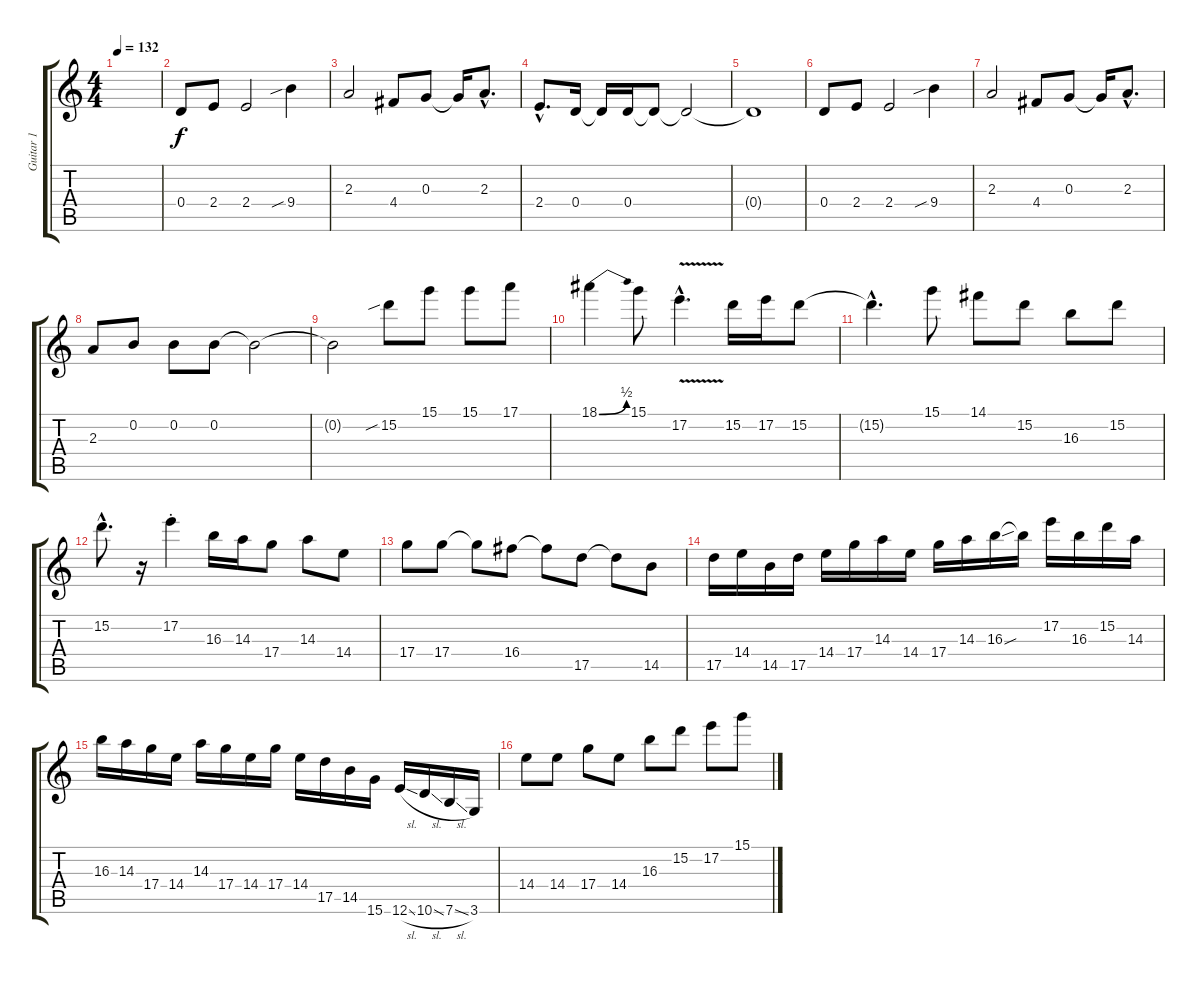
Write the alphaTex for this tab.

\track ("Guitar 1" "Guitar 1") {instrument overdrivenguitar}
\staff {score tabs}
\tuning (E4 B3 G3 D3 A2 E2) {hide}
\ts (4 4)
\tempo 132
\clef g2
\ks c
|
0.4.8{volume 16 instrument distortionguitar} 2.4.8 2.4.2 9.4{sib}.4 |
2.3.2 4.4.8 0.3.8 0.3{t}.16 2.3{hac}.8{d} |
2.4{hac}.8{d} 0.4.16 0.4{t}.16 0.4.16 0.4{t}.8 0.4{t}.2 |
0.4{t}.1{volume 12} |
0.4.8{volume 16} 2.4.8 2.4.2 9.4{sib}.4 |
2.3.2 4.4.8 0.3.8 0.3{t}.16 2.3{hac}.8{d} |
2.3.8 0.2.8 0.2.8 0.2.8 0.2{t}.2 |
0.2{t}.2 15.2{sib}.8 15.1.8 15.1.8 17.1.8 |
18.1{be (bend 0 0 60 2)}.4 15.1.8 17.2{v hac}.4{d} 15.2.16 17.2.16 15.2.8 |
15.2{hac t}.4{d} 15.1.8 14.1.8 15.2.8 16.3.8 15.2.8 |
15.2{hac}.8{d} r.16 17.2{st}.4 16.3.16 14.3.16 17.4.8 14.3.8 14.4.8 |
17.4.8 17.4.8 17.4{t}.8 16.4.8 16.4{t}.8 17.5.8 17.5{t}.8 14.5.8 |
17.5.16 14.4.16 14.5.16 17.5.16 14.4.16 17.4.16 14.3.16 14.4.16 17.4.16 14.3.16 16.3{sou}.16 16.3{t}.16 17.2.16 16.3.16 15.2.16 14.3.16 |
16.3.16 14.3.16 17.4.16 14.4.16 14.3.16 17.4.16 14.4.16 17.4.16 14.4.16 17.5.16 14.5.16 15.6.16 12.6{sl}.16 10.6{sl}.16 7.6{sl}.16 3.6.16 |
14.4.8 14.4.8 17.4.8 14.4.8 16.3.8 15.2.8 17.2.8 15.1.8
